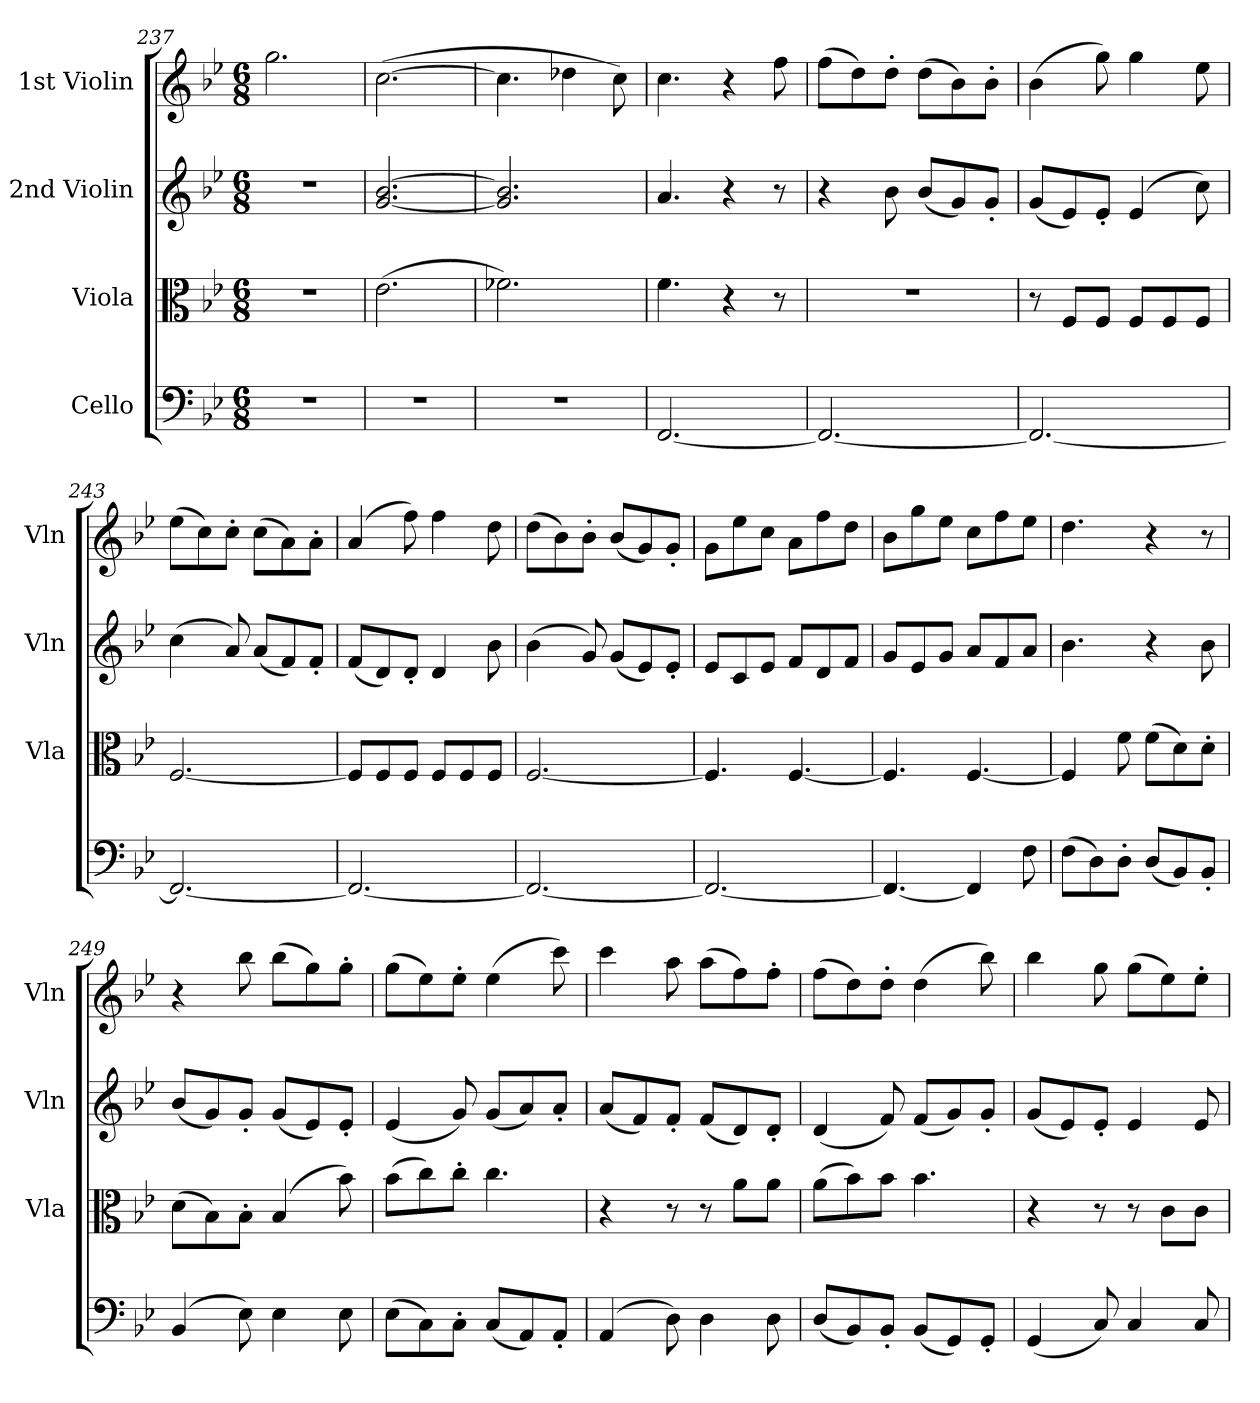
**kern	**kern	**kern	**kern
*part4	*part3	*part2	*part1
*staff4	*staff3	*staff2	*staff1
*I"Cello	*I"Viola	*I"2nd Violin	*I"1st Violin
*	*I'Vla	*I'Vln	*I'Vln
*clefF4	*clefC3	*clefG2	*clefG2
*k[b-e-]	*k[b-e-]	*k[b-e-]	*k[b-e-]
*B-:	*B-:	*B-:	*B-:
*M6/8	*M6/8	*M6/8	*M6/8
=237	=237	=237	=237
2.r	2.r	2.r	2.gg
=238	=238	=238	=238
2.r	(2.e-	[2.g [2.b-	([2.cc
=239	=239	=239	=239
2.r	2.f-X)	2.g] 2.b-]	4.cc]
.	.	.	4dd-X
.	.	.	8cc)
=240	=240	=240	=240
[2.FF	4.f	4.a	4.cc
.	4r	4r	4r
.	8r	8r	8ff
=241	=241	=241	=241
2.FF_	2.r	4r	(8ffL
.	.	.	8dd)
.	.	8b-	8dd'J
.	.	(8b-L	(8ddL
.	.	8g)	8b-)
.	.	8g'J	8b-'J
=242	=242	=242	=242
2.FF_	8r	(8gL	(4b-
.	8FL	8e-)	.
.	8FJ	8e-'J	8gg)
.	8FL	(4e-	4gg
.	8F	.	.
.	8FJ	8cc)	8ee-
=243	=243	=243	=243
2.FF_	[2.F	(4cc	(8ee-L
.	.	.	8cc)
.	.	8a)	8cc'J
.	.	(8aL	(8ccL
.	.	8f)	8a)
.	.	8f'J	8a'J
=244	=244	=244	=244
2.FF_	8FL]	(8fL	(4a
.	8F	8d)	.
.	8FJ	8d'J	8ff)
.	8FL	4d	4ff
.	8F	.	.
.	8FJ	8b-	8dd
=245	=245	=245	=245
2.FF_	[2.F	(4b-	(8ddL
.	.	.	8b-)
.	.	8g)	8b-'J
.	.	(8gL	(8b-L
.	.	8e-)	8g)
.	.	8e-'J	8g'J
=246	=246	=246	=246
2.FF_	4.F]	8e-L	8gL
.	.	8c	8ee-
.	.	8e-J	8ccJ
.	[4.F	8fL	8aL
.	.	8d	8ff
.	.	8fJ	8ddJ
=247	=247	=247	=247
4.FF_	4.F]	8gL	8b-L
.	.	8e-	8gg
.	.	8gJ	8ee-J
4FF]	[4.F	8aL	8ccL
.	.	8f	8ff
8F	.	8aJ	8ee-J
=248	=248	=248	=248
(8FL	4F]	4.b-	4.dd
8D)	.	.	.
8D'J	8f	.	.
(8DL	(8fL	4r	4r
8BB-)	8d)	.	.
8BB-'J	8d'J	8b-	8r
=249	=249	=249	=249
(4BB-	(8dL	(8b-L	4r
.	8B-)	8g)	.
8E-)	8B-'J	8g'J	8bb-
4E-	(4B-	(8gL	(8bb-L
.	.	8e-)	8gg)
8E-	8b-)	8e-'J	8gg'J
=250	=250	=250	=250
(8E-L	(8b-L	(4e-	(8ggL
8C)	8cc)	.	8ee-)
8C'J	8cc'J	8g)	8ee-'J
(8CL	4.cc	(8gL	(4ee-
8AA)	.	8a)	.
8AA'J	.	8a'J	8ccc)
=251	=251	=251	=251
(4AA	4r	(8aL	4ccc
.	.	8f)	.
8D)	8r	8f'J	8aa
4D	8r	(8fL	(8aaL
.	8aL	8d)	8ff)
8D	8aJ	8d'J	8ff'J
=252	=252	=252	=252
(8DL	(8aL	(4d	(8ffL
8BB-)	8b-)	.	8dd)
8BB-'J	8b-J	8f)	8dd'J
(8BB-L	4.b-	(8fL	(4dd
8GG)	.	8g)	.
8GG'J	.	8g'J	8bb-)
=253	=253	=253	=253
(4GG	4r	(8gL	4bb-
.	.	8e-)	.
8C)	8r	8e-'J	8gg
4C	8r	4e-	(8ggL
.	8cL	.	8ee-)
8C	8cJ	8e-	8ee-'J
=	=	=	=
*-	*-	*-	*-
